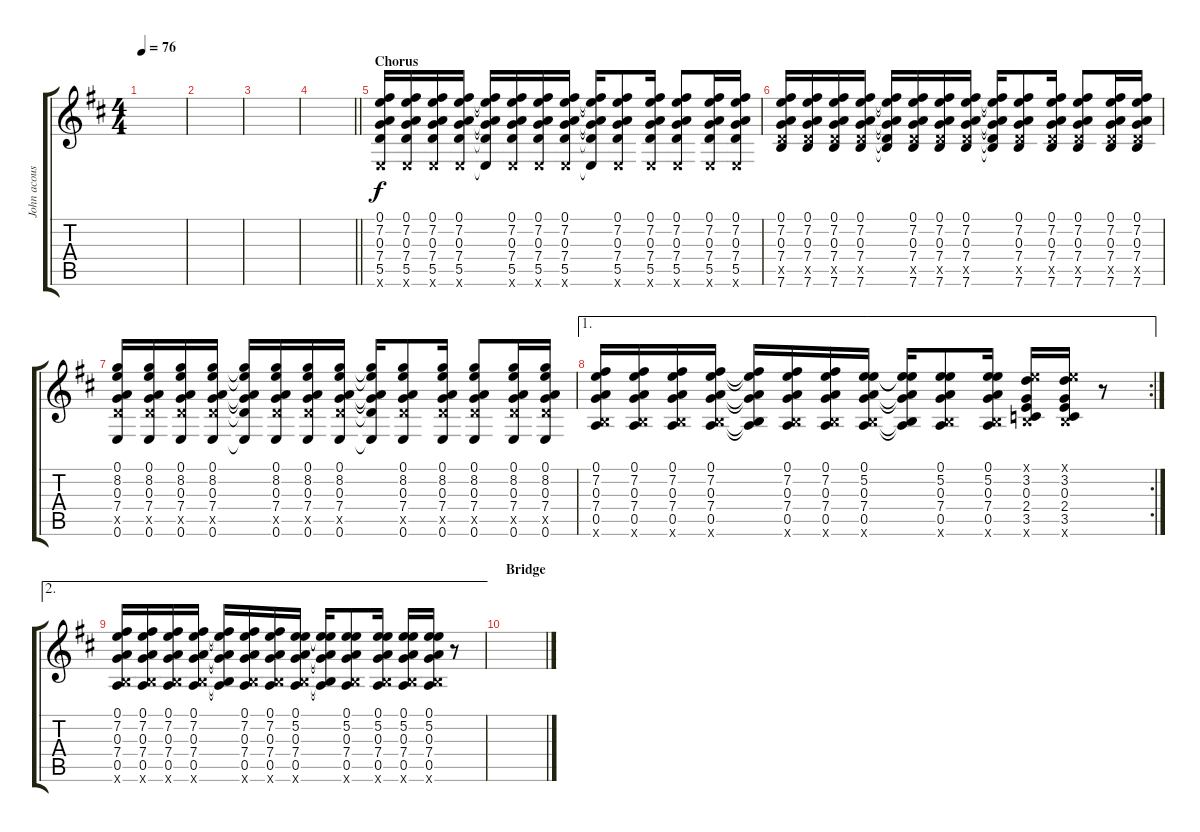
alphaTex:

\track ("John acoustic" "John acous") {instrument acousticguitarsteel}
\staff {score tabs}
\tuning (E4 B3 G3 D3 A2 E2) {hide}
\ts (4 4)
\tempo 76
\clef g2
\ks d
|
|
|
\barLineRight lightlight
|
\section ("" "Chorus")
(0.1 7.2 0.3 7.4 5.5 0.6{x}).16 (0.1 7.2 0.3 7.4 5.5 0.6{x}).16 (0.1 7.2 0.3 7.4 5.5 0.6{x}).16 (0.1 7.2 0.3 7.4 5.5 0.6{x}).16 (0.1{t} 7.2{t} 0.3{t} 7.4{t} 5.5{t} 0.6{t}).16 (0.1 7.2 0.3 7.4 5.5 0.6{x}).16 (0.1 7.2 0.3 7.4 5.5 0.6{x}).16 (0.1 7.2 0.3 7.4 5.5 0.6{x}).16 (0.1{t} 7.2{t} 0.3{t} 7.4{t} 5.5{t} 0.6{t}).16 (0.1 7.2 0.3 7.4 5.5 0.6{x}).8 (0.1 7.2 0.3 7.4 5.5 0.6{x}).16 (0.1 7.2 0.3 7.4 5.5 0.6{x}).8 (0.1 7.2 0.3 7.4 5.5 0.6{x}).16 (0.1 7.2 0.3 7.4 5.5 0.6{x}).16 |
(0.1 7.2 0.3 7.4 5.5{x} 7.6).16 (0.1 7.2 0.3 7.4 5.5{x} 7.6).16 (0.1 7.2 0.3 7.4 5.5{x} 7.6).16 (0.1 7.2 0.3 7.4 5.5{x} 7.6).16 (0.1{t} 7.2{t} 0.3{t} 7.4{t} 5.5{t} 7.6{t}).16 (0.1 7.2 0.3 7.4 5.5{x} 7.6).16 (0.1 7.2 0.3 7.4 5.5{x} 7.6).16 (0.1 7.2 0.3 7.4 5.5{x} 7.6).16 (0.1{t} 7.2{t} 0.3{t} 7.4{t} 5.5{t} 7.6{t}).16 (0.1 7.2 0.3 7.4 5.5{x} 7.6).8 (0.1 7.2 0.3 7.4 5.5{x} 7.6).16 (0.1 7.2 0.3 7.4 5.5{x} 7.6).8 (0.1 7.2 0.3 7.4 5.5{x} 7.6).16 (0.1 7.2 0.3 7.4 5.5{x} 7.6).16 |
(0.1 8.2 0.3 7.4 5.5{x} 0.6).16 (0.1 8.2 0.3 7.4 5.5{x} 0.6).16 (0.1 8.2 0.3 7.4 5.5{x} 0.6).16 (0.1 8.2 0.3 7.4 5.5{x} 0.6).16 (0.1{t} 8.2{t} 0.3{t} 7.4{t} 5.5{t} 0.6{t}).16 (0.1 8.2 0.3 7.4 5.5{x} 0.6).16 (0.1 8.2 0.3 7.4 5.5{x} 0.6).16 (0.1 8.2 0.3 7.4 5.5{x} 0.6).16 (0.1{t} 8.2{t} 0.3{t} 7.4{t} 5.5{t} 0.6{t}).16 (0.1 8.2 0.3 7.4 5.5{x} 0.6).8 (0.1 8.2 0.3 7.4 5.5{x} 0.6).16 (0.1 8.2 0.3 7.4 5.5{x} 0.6).8 (0.1 8.2 0.3 7.4 5.5{x} 0.6).16 (0.1 8.2 0.3 7.4 5.5{x} 0.6).16 |
\ae 1
\rc 2
(0.1 7.2 0.3 7.4 0.5 7.6{x}).16 (0.1 7.2 0.3 7.4 0.5 7.6{x}).16 (0.1 7.2 0.3 7.4 0.5 7.6{x}).16 (0.1 7.2 0.3 7.4 0.5 7.6{x}).16 (0.1{t} 7.2{t} 0.3{t} 7.4{t} 0.5{t} 7.6{t}).16 (0.1 7.2 0.3 7.4 0.5 7.6{x}).16 (0.1 7.2 0.3 7.4 0.5 7.6{x}).16 (0.1 5.2 0.3 7.4 0.5 7.6{x}).16 (0.1{t} 5.2{t} 0.3{t} 7.4{t} 0.5{t} 7.6{t}).16 (0.1 5.2 0.3 7.4 0.5 7.6{x}).8 (0.1 5.2 0.3 7.4 0.5 7.6{x}).16 (0.1{x} 3.2 0.3 2.4 3.5 7.6{x}).16 (0.1{x} 3.2 0.3 2.4 3.5 7.6{x}).16 r.8 |
\ae 2
(0.1 7.2 0.3 7.4 0.5 7.6{x}).16 (0.1 7.2 0.3 7.4 0.5 7.6{x}).16 (0.1 7.2 0.3 7.4 0.5 7.6{x}).16 (0.1 7.2 0.3 7.4 0.5 7.6{x}).16 (0.1{t} 7.2{t} 0.3{t} 7.4{t} 0.5{t} 7.6{t}).16 (0.1 7.2 0.3 7.4 0.5 7.6{x}).16 (0.1 7.2 0.3 7.4 0.5 7.6{x}).16 (0.1 5.2 0.3 7.4 0.5 7.6{x}).16 (0.1{t} 5.2{t} 0.3{t} 7.4{t} 0.5{t} 7.6{t}).16 (0.1 5.2 0.3 7.4 0.5 7.6{x}).8 (0.1 5.2 0.3 7.4 0.5 7.6{x}).16 (0.1 5.2 0.3 7.4 0.5 7.6{x}).16 (0.1 5.2 0.3 7.4 0.5 7.6{x}).16 r.8 |
\section ("" "Bridge")
